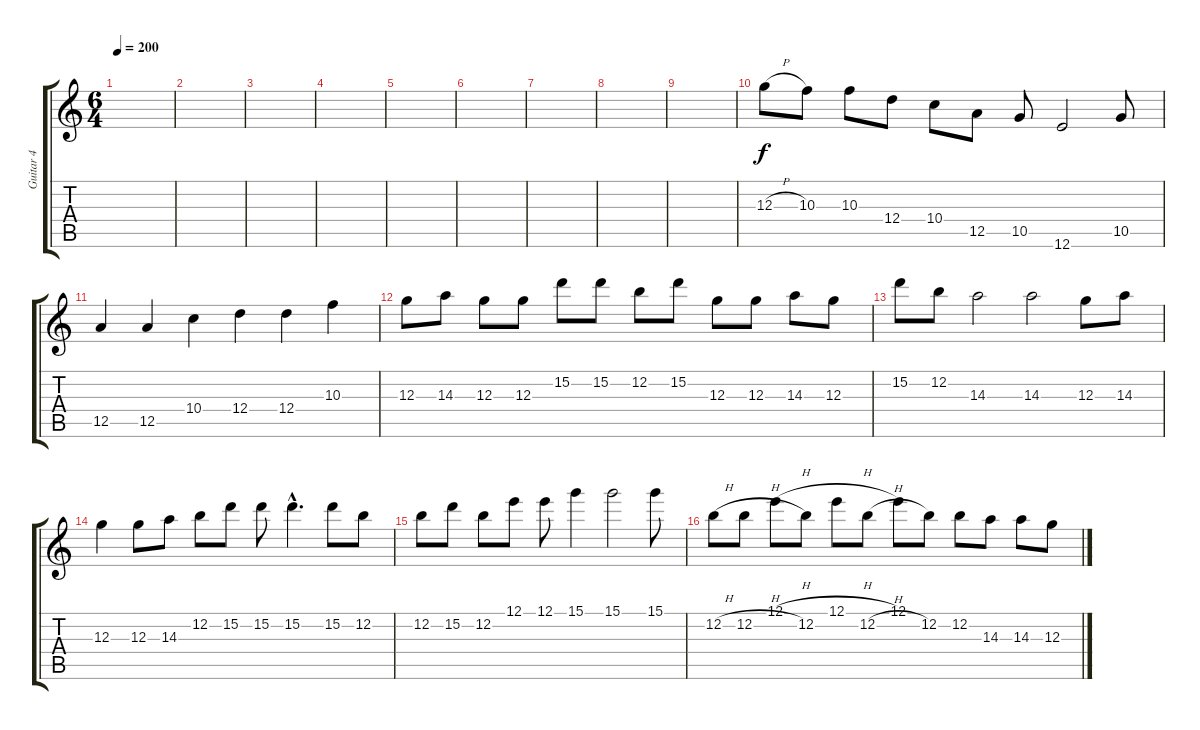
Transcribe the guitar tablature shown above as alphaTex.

\track ("Guitar 4" "Guitar 4") {instrument overdrivenguitar}
\staff {score tabs}
\tuning (E4 B3 G3 D3 A2 E2) {hide}
\ts (6 4)
\tempo 200
\clef g2
\ks c
|
|
|
|
|
|
|
|
|
12.3{h}.8 10.3.8 10.3.8 12.4.8 10.4.8 12.5.8 10.5.8 12.6.2 10.5.8 |
12.5.4 12.5.4 10.4.4 12.4.4 12.4.4 10.3.4 |
12.3.8 14.3.8 12.3.8 12.3.8 15.2.8 15.2.8 12.2.8 15.2.8 12.3.8 12.3.8 14.3.8 12.3.8 |
15.2.8 12.2.8 14.3.2 14.3.2 12.3.8 14.3.8 |
12.3.4 12.3.8 14.3.8 12.2.8 15.2.8 15.2.8 15.2{hac}.4{d} 15.2.8 12.2.8 |
12.2.8 15.2.8 12.2.8 12.1.8 12.1.8 15.1.4 15.1.2 15.1.8 |
12.2{h}.8 12.2{h}.8 12.1{h}.8 12.2.8 12.1{h}.8 12.2{h}.8 12.1.8 12.2.8 12.2.8 14.3.8 14.3.8 12.3.8
